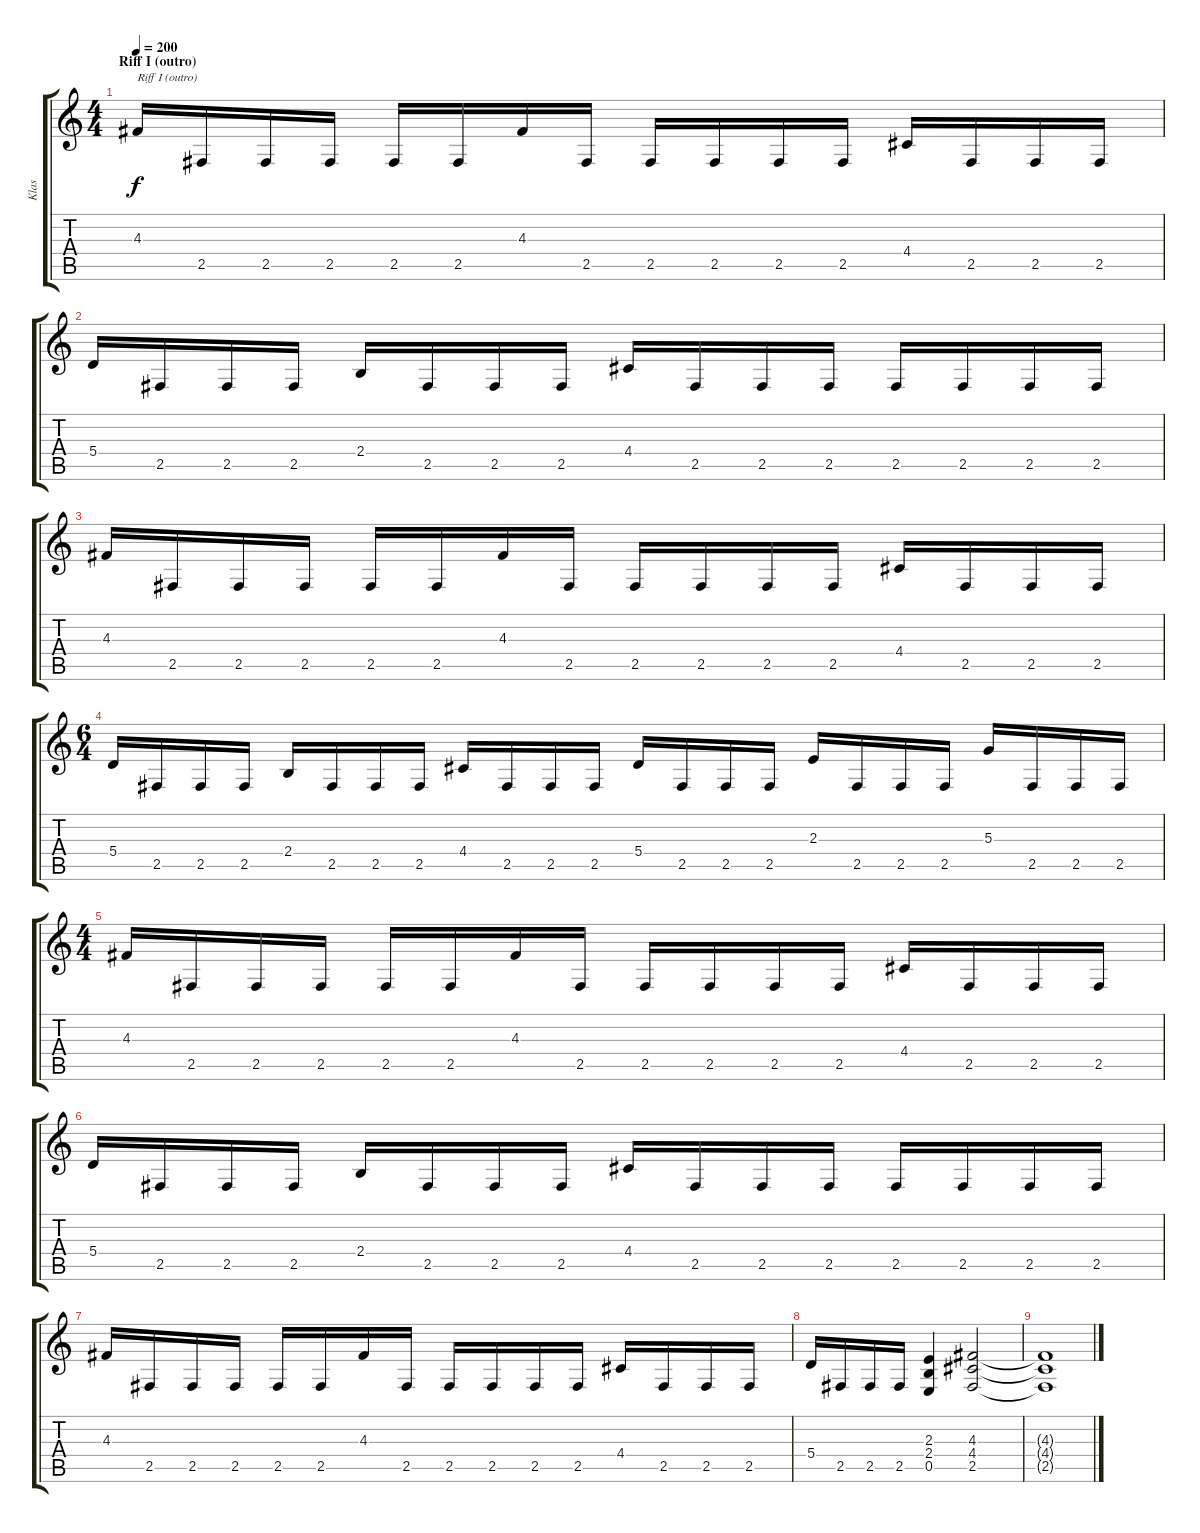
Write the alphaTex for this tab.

\track ("Klas" "Klas") {instrument distortionguitar}
\staff {score tabs}
\tuning (B3 Gb3 D3 A2 E2 B1) {hide}
\ts (4 4)
\section ("" "Riff I (outro)")
\tempo 200
\clef g2
\ks c
4.3.16{txt "Riff I (outro)" dy f} 2.5.16 2.5.16 2.5.16 2.5.16 2.5.16 4.3.16 2.5.16 2.5.16 2.5.16 2.5.16 2.5.16 4.4.16 2.5.16 2.5.16 2.5.16 |
5.4.16 2.5.16 2.5.16 2.5.16 2.4.16 2.5.16 2.5.16 2.5.16 4.4.16 2.5.16 2.5.16 2.5.16 2.5.16 2.5.16 2.5.16 2.5.16 |
4.3.16 2.5.16 2.5.16 2.5.16 2.5.16 2.5.16 4.3.16 2.5.16 2.5.16 2.5.16 2.5.16 2.5.16 4.4.16 2.5.16 2.5.16 2.5.16 |
\ts (6 4)
5.4.16 2.5.16 2.5.16 2.5.16 2.4.16 2.5.16 2.5.16 2.5.16 4.4.16 2.5.16 2.5.16 2.5.16 5.4.16 2.5.16 2.5.16 2.5.16 2.3.16 2.5.16 2.5.16 2.5.16 5.3.16 2.5.16 2.5.16 2.5.16 |
\ts (4 4)
4.3.16 2.5.16 2.5.16 2.5.16 2.5.16 2.5.16 4.3.16 2.5.16 2.5.16 2.5.16 2.5.16 2.5.16 4.4.16 2.5.16 2.5.16 2.5.16 |
5.4.16 2.5.16 2.5.16 2.5.16 2.4.16 2.5.16 2.5.16 2.5.16 4.4.16 2.5.16 2.5.16 2.5.16 2.5.16 2.5.16 2.5.16 2.5.16 |
4.3.16 2.5.16 2.5.16 2.5.16 2.5.16 2.5.16 4.3.16 2.5.16 2.5.16 2.5.16 2.5.16 2.5.16 4.4.16 2.5.16 2.5.16 2.5.16 |
5.4.16 2.5.16 2.5.16 2.5.16 (2.3 2.4 0.5).4 (4.3 4.4 2.5).2 |
(4.3{t} 4.4{t} 2.5{t}).1
